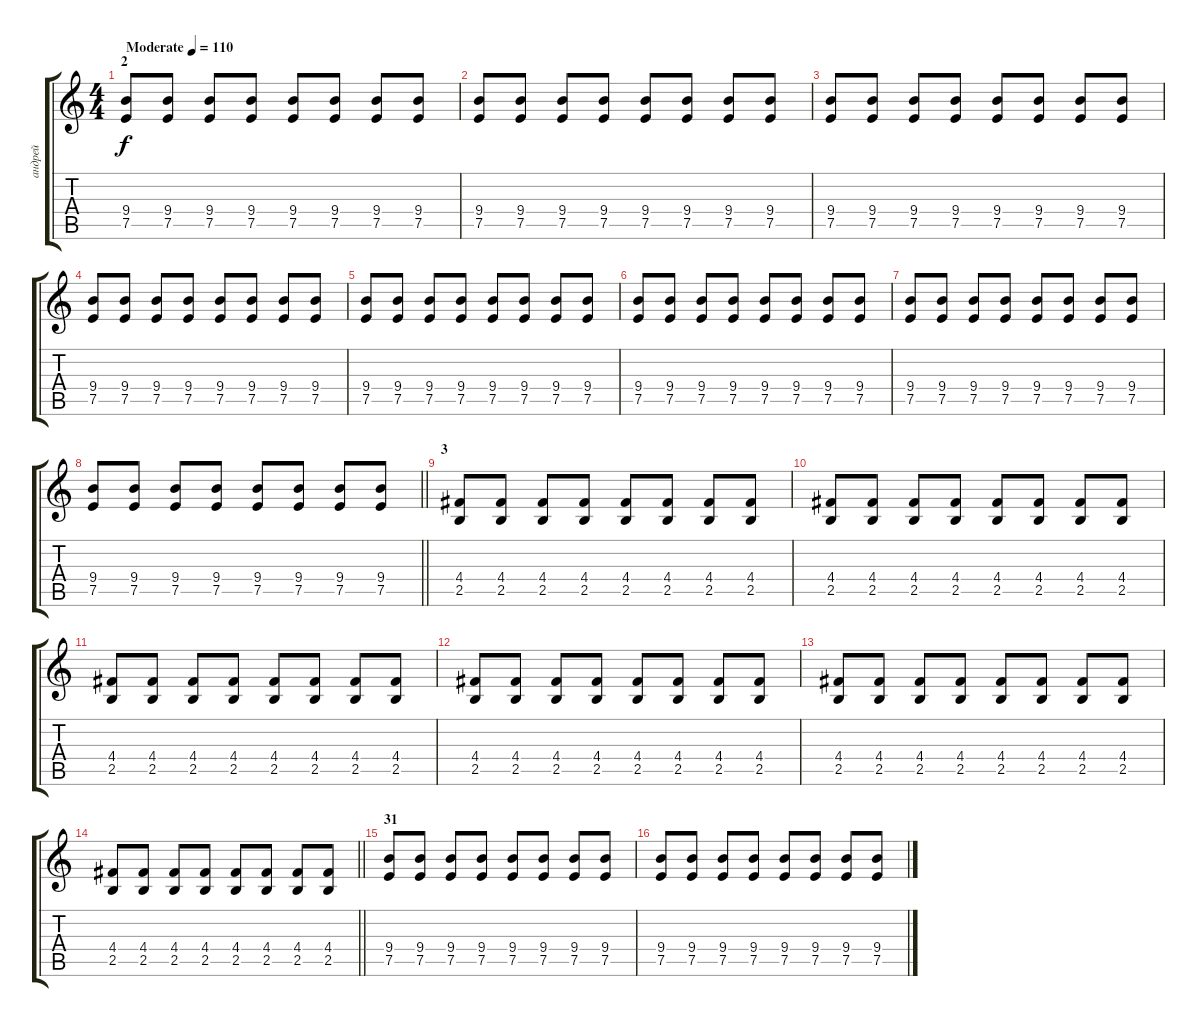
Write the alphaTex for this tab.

\track ("андрей" "андрей") {instrument acousticguitarsteel}
\staff {score tabs}
\tuning (E4 B3 G3 D3 A2 E2) {hide}
\ts (4 4)
\section ("" "2")
\tempo (110 "Moderate")
\clef g2
\ks c
(9.4 7.5).8{dy f instrument acousticguitarsteel} (9.4 7.5).8 (9.4 7.5).8 (9.4 7.5).8 (9.4 7.5).8 (9.4 7.5).8 (9.4 7.5).8 (9.4 7.5).8 |
(9.4 7.5).8 (9.4 7.5).8 (9.4 7.5).8 (9.4 7.5).8 (9.4 7.5).8 (9.4 7.5).8 (9.4 7.5).8 (9.4 7.5).8 |
(9.4 7.5).8 (9.4 7.5).8 (9.4 7.5).8 (9.4 7.5).8 (9.4 7.5).8 (9.4 7.5).8 (9.4 7.5).8 (9.4 7.5).8 |
(9.4 7.5).8 (9.4 7.5).8 (9.4 7.5).8 (9.4 7.5).8 (9.4 7.5).8 (9.4 7.5).8 (9.4 7.5).8 (9.4 7.5).8 |
(9.4 7.5).8 (9.4 7.5).8 (9.4 7.5).8 (9.4 7.5).8 (9.4 7.5).8 (9.4 7.5).8 (9.4 7.5).8 (9.4 7.5).8 |
(9.4 7.5).8 (9.4 7.5).8 (9.4 7.5).8 (9.4 7.5).8 (9.4 7.5).8 (9.4 7.5).8 (9.4 7.5).8 (9.4 7.5).8 |
(9.4 7.5).8 (9.4 7.5).8 (9.4 7.5).8 (9.4 7.5).8 (9.4 7.5).8 (9.4 7.5).8 (9.4 7.5).8 (9.4 7.5).8 |
\barLineRight lightlight
(9.4 7.5).8 (9.4 7.5).8 (9.4 7.5).8 (9.4 7.5).8 (9.4 7.5).8 (9.4 7.5).8 (9.4 7.5).8 (9.4 7.5).8 |
\section ("" "3")
(4.4 2.5).8 (4.4 2.5).8 (4.4 2.5).8 (4.4 2.5).8 (4.4 2.5).8 (4.4 2.5).8 (4.4 2.5).8 (4.4 2.5).8 |
(4.4 2.5).8 (4.4 2.5).8 (4.4 2.5).8 (4.4 2.5).8 (4.4 2.5).8 (4.4 2.5).8 (4.4 2.5).8 (4.4 2.5).8 |
(4.4 2.5).8 (4.4 2.5).8 (4.4 2.5).8 (4.4 2.5).8 (4.4 2.5).8 (4.4 2.5).8 (4.4 2.5).8 (4.4 2.5).8 |
(4.4 2.5).8 (4.4 2.5).8 (4.4 2.5).8 (4.4 2.5).8 (4.4 2.5).8 (4.4 2.5).8 (4.4 2.5).8 (4.4 2.5).8 |
(4.4 2.5).8 (4.4 2.5).8 (4.4 2.5).8 (4.4 2.5).8 (4.4 2.5).8 (4.4 2.5).8 (4.4 2.5).8 (4.4 2.5).8 |
\barLineRight lightlight
(4.4 2.5).8 (4.4 2.5).8 (4.4 2.5).8 (4.4 2.5).8 (4.4 2.5).8 (4.4 2.5).8 (4.4 2.5).8 (4.4 2.5).8 |
\section ("" "31")
(9.4 7.5).8 (9.4 7.5).8 (9.4 7.5).8 (9.4 7.5).8 (9.4 7.5).8 (9.4 7.5).8 (9.4 7.5).8 (9.4 7.5).8 |
(9.4 7.5).8 (9.4 7.5).8 (9.4 7.5).8 (9.4 7.5).8 (9.4 7.5).8 (9.4 7.5).8 (9.4 7.5).8 (9.4 7.5).8
